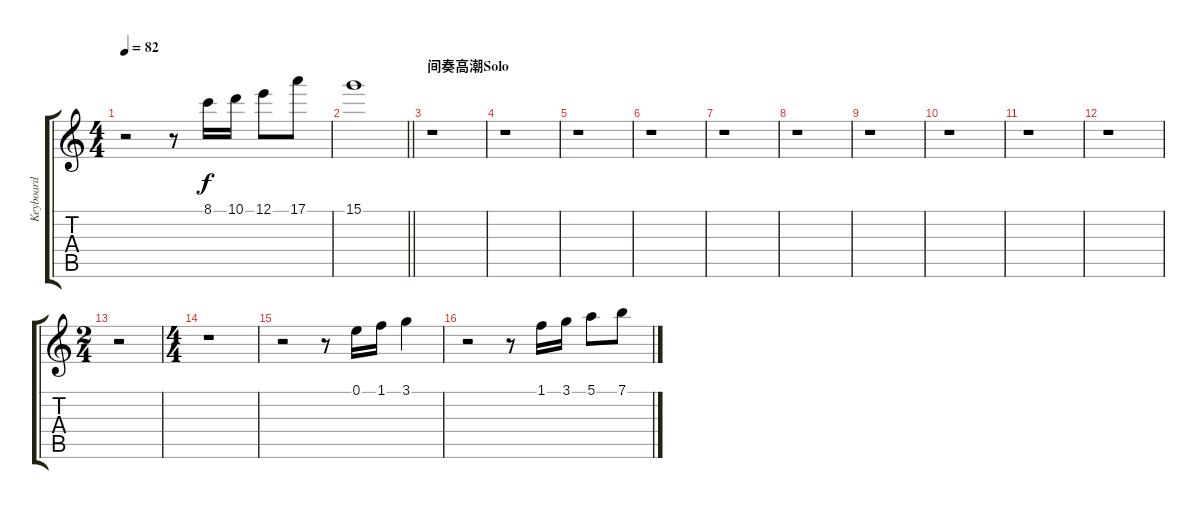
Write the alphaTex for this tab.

\track ("Keyboard" "Keyboard") {instrument acousticguitarnylon}
\staff {score tabs}
\tuning (E4 B3 G3 D3 A2 E2) {hide}
\ts (4 4)
\tempo 82
\clef g2
\ks c
r.2{dy f} r.8 8.1.16 10.1.16 12.1.8 17.1.8 |
\barLineRight lightlight
15.1.1 |
\section ("" "间奏高潮Solo")
r.1 |
r.1 |
r.1 |
r.1 |
r.1 |
r.1 |
r.1 |
r.1 |
r.1 |
r.1 |
\ts (2 4)
r.2 |
\ts (4 4)
r.1 |
r.2 r.8 0.1.16 1.1.16 3.1.4 |
r.2 r.8 1.1.16 3.1.16 5.1.8 7.1.8
